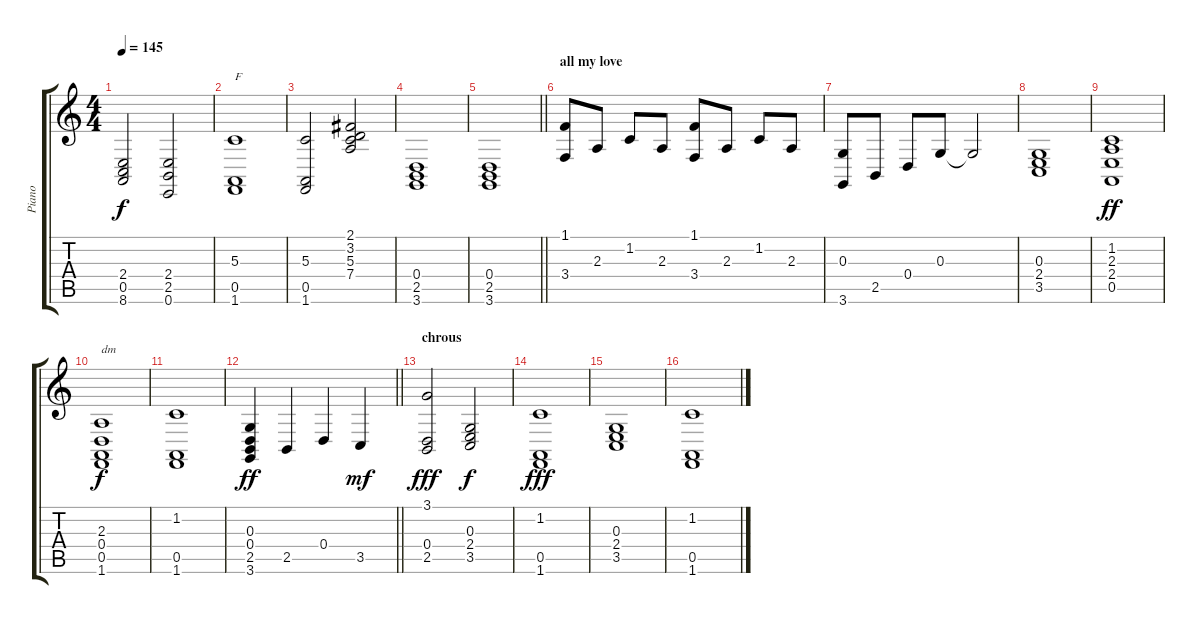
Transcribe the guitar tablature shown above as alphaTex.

\track ("Piano" "Piano") {instrument brightacousticpiano}
\staff {score tabs}
\tuning (E4 B3 G3 D3 A2 E2) {hide}
\ts (4 4)
\tempo 145
\clef g2
\ks c
(2.4 0.5 8.6).2{dy f} (2.4 2.5 0.6).2 |
(5.3 0.5 1.6).1{txt "F"} |
(5.3 0.5 1.6).2 (2.1 3.2 5.3 7.4).2 |
(0.4 2.5 3.6).1 |
\barLineRight lightlight
(0.4 2.5 3.6).1 |
\section ("" "all my love")
(1.1 3.4).8 2.3.8 1.2.8 2.3.8 (1.1 3.4).8 2.3.8 1.2.8 2.3.8 |
(0.3 3.6).8 2.5.8 0.4.8 0.3.8 0.3{t}.2 |
(0.3 2.4 3.5).1 |
(1.2 2.3 2.4 0.5).1{dy ff} |
(2.3 0.4 0.5 1.6).1{txt "dm" dy f} |
(1.2 0.5 1.6).1 |
\barLineRight lightlight
(0.3 0.4 2.5 3.6).4{dy ff} 2.5.4 0.4.4 3.5.4{dy mf} |
\section ("" "chrous")
(3.1 0.4 2.5).2{dy fff} (0.3 2.4 3.5).2{dy f} |
(1.2 0.5 1.6).1{dy fff} |
(0.3 2.4 3.5).1 |
(1.2 0.5 1.6).1
